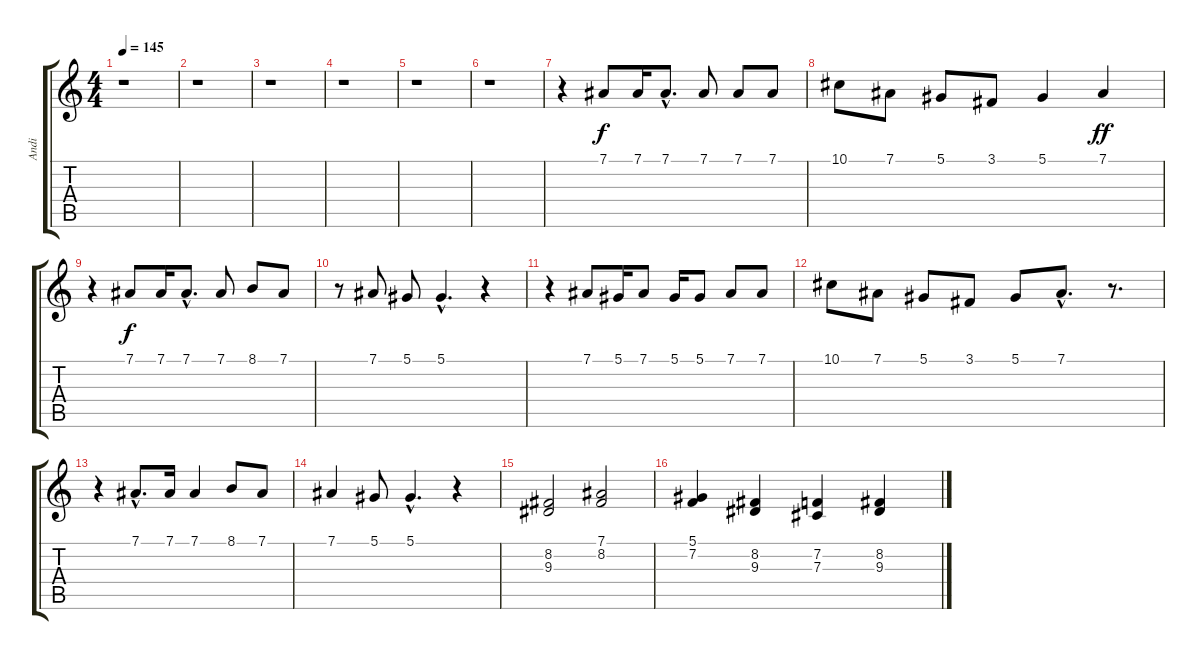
\track ("Andi" "Andi") {instrument altosax}
\staff {score tabs}
\tuning (Eb4 Bb3 Gb3 Db3 Ab2 Eb2) {hide}
\ts (4 4)
\tempo 145
\clef g2
\ks c
r.1{dy f} |
r.1 |
r.1 |
r.1 |
r.1 |
r.1 |
r.4 7.1.8 7.1.16 7.1{hac}.8{d} 7.1.8 7.1.8 7.1.8 |
10.1.8 7.1.8 5.1.8 3.1.8 5.1.4 7.1.4{dy ff} |
r.4 7.1.8{dy f} 7.1.16 7.1{hac}.8{d} 7.1.8 8.1.8 7.1.8 |
r.8 7.1.8 5.1.8 5.1{hac}.4{d} r.4 |
r.4 7.1.8 5.1.16 7.1.8 5.1.16 5.1.8 7.1.8 7.1.8 |
10.1.8 7.1.8 5.1.8 3.1.8 5.1.8 7.1{hac}.8{d} r.8{d} |
r.4 7.1{hac}.8{d} 7.1.16 7.1.4 8.1.8 7.1.8 |
7.1.4 5.1.8 5.1{hac}.4{d} r.4 |
(8.2 9.3).2 (7.1 8.2).2 |
(5.1 7.2).4 (8.2 9.3).4 (7.2 7.3).4 (8.2 9.3).4
